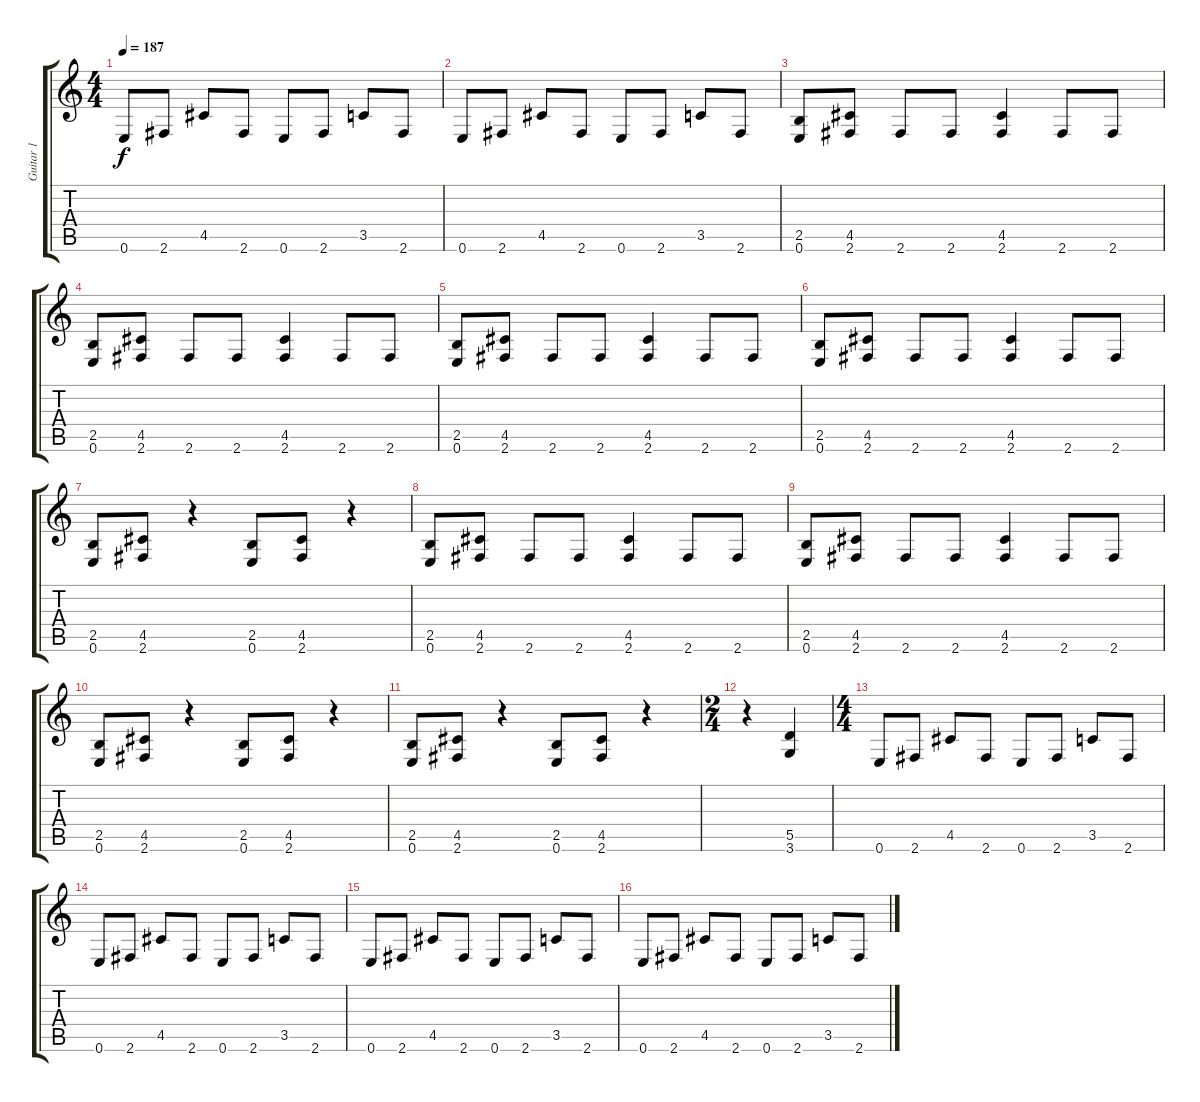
\track ("Guitar 1" "Guitar 1") {instrument distortionguitar}
\staff {score tabs}
\tuning (E4 B3 G3 D3 A2 E2) {hide}
\ts (4 4)
\tempo 187
\clef g2
\ks c
0.6.8{dy f} 2.6.8 4.5.8 2.6.8 0.6.8 2.6.8 3.5.8 2.6.8 |
0.6.8 2.6.8 4.5.8 2.6.8 0.6.8 2.6.8 3.5.8 2.6.8 |
(2.5 0.6).8 (4.5 2.6).8 2.6.8 2.6.8 (4.5 2.6).4 2.6.8 2.6.8 |
(2.5 0.6).8 (4.5 2.6).8 2.6.8 2.6.8 (4.5 2.6).4 2.6.8 2.6.8 |
(2.5 0.6).8 (4.5 2.6).8 2.6.8 2.6.8 (4.5 2.6).4 2.6.8 2.6.8 |
(2.5 0.6).8 (4.5 2.6).8 2.6.8 2.6.8 (4.5 2.6).4 2.6.8 2.6.8 |
(2.5 0.6).8 (4.5 2.6).8 r.4 (2.5 0.6).8 (4.5 2.6).8 r.4 |
(2.5 0.6).8 (4.5 2.6).8 2.6.8 2.6.8 (4.5 2.6).4 2.6.8 2.6.8 |
(2.5 0.6).8 (4.5 2.6).8 2.6.8 2.6.8 (4.5 2.6).4 2.6.8 2.6.8 |
(2.5 0.6).8 (4.5 2.6).8 r.4 (2.5 0.6).8 (4.5 2.6).8 r.4 |
(2.5 0.6).8 (4.5 2.6).8 r.4 (2.5 0.6).8 (4.5 2.6).8 r.4 |
\ts (2 4)
r.4 (5.5 3.6).4 |
\ts (4 4)
0.6.8 2.6.8 4.5.8 2.6.8 0.6.8 2.6.8 3.5.8 2.6.8 |
0.6.8 2.6.8 4.5.8 2.6.8 0.6.8 2.6.8 3.5.8 2.6.8 |
0.6.8 2.6.8 4.5.8 2.6.8 0.6.8 2.6.8 3.5.8 2.6.8 |
0.6.8 2.6.8 4.5.8 2.6.8 0.6.8 2.6.8 3.5.8 2.6.8
